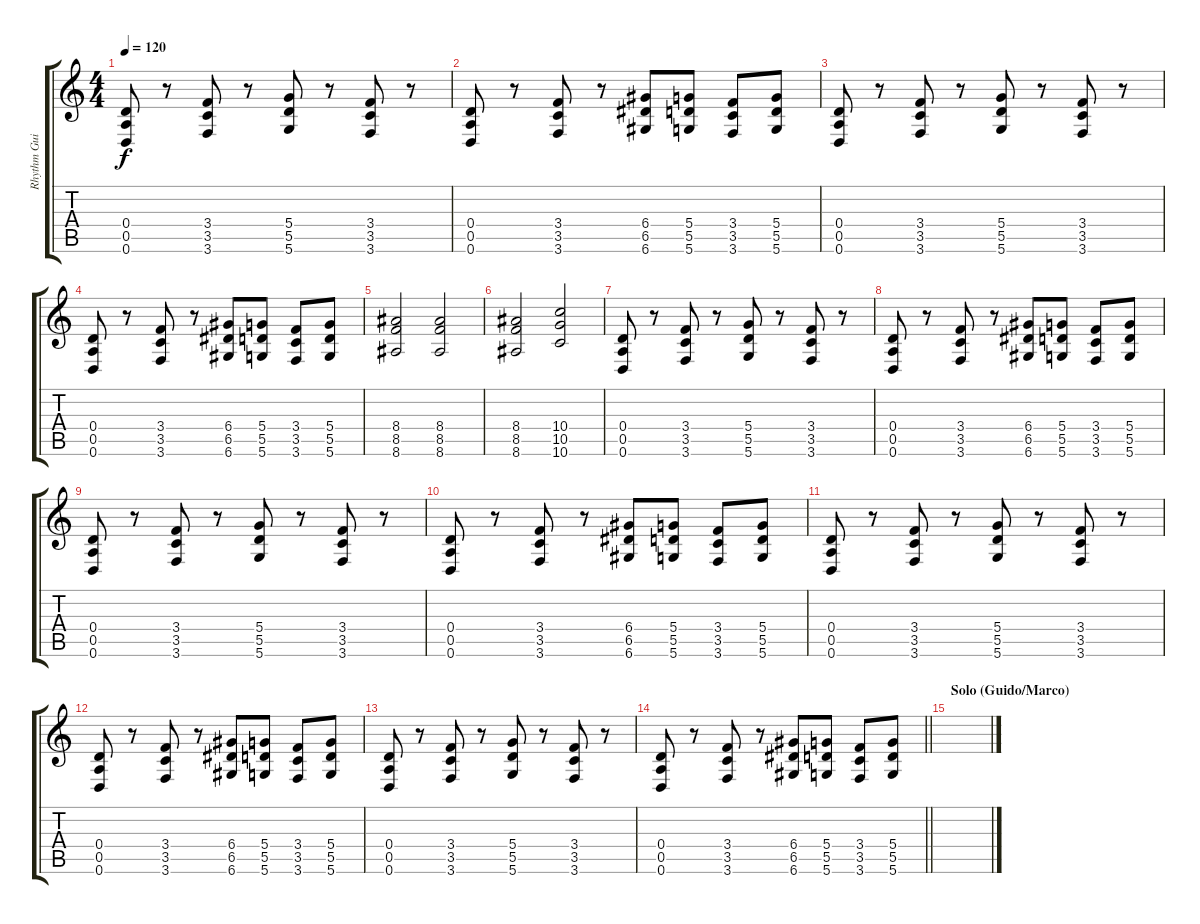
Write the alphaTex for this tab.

\track ("Rhythm Guitar" "Rhythm Gui") {instrument distortionguitar}
\staff {score tabs}
\tuning (E4 B3 G3 D3 A2 D2) {hide}
\ts (4 4)
\tempo 120
\clef g2
\ks c
(0.4 0.5 0.6).8{dy f} r.8 (3.4 3.5 3.6).8 r.8 (5.4 5.5 5.6).8 r.8 (3.4 3.5 3.6).8 r.8 |
(0.4 0.5 0.6).8 r.8 (3.4 3.5 3.6).8 r.8 (6.4 6.5 6.6).8 (5.4 5.5 5.6).8 (3.4 3.5 3.6).8 (5.4 5.5 5.6).8 |
(0.4 0.5 0.6).8 r.8 (3.4 3.5 3.6).8 r.8 (5.4 5.5 5.6).8 r.8 (3.4 3.5 3.6).8 r.8 |
(0.4 0.5 0.6).8 r.8 (3.4 3.5 3.6).8 r.8 (6.4 6.5 6.6).8 (5.4 5.5 5.6).8 (3.4 3.5 3.6).8 (5.4 5.5 5.6).8 |
(8.4 8.5 8.6).2 (8.4 8.5 8.6).2 |
(8.4 8.5 8.6).2 (10.4 10.5 10.6).2 |
(0.4 0.5 0.6).8 r.8 (3.4 3.5 3.6).8 r.8 (5.4 5.5 5.6).8 r.8 (3.4 3.5 3.6).8 r.8 |
(0.4 0.5 0.6).8 r.8 (3.4 3.5 3.6).8 r.8 (6.4 6.5 6.6).8 (5.4 5.5 5.6).8 (3.4 3.5 3.6).8 (5.4 5.5 5.6).8 |
(0.4 0.5 0.6).8 r.8 (3.4 3.5 3.6).8 r.8 (5.4 5.5 5.6).8 r.8 (3.4 3.5 3.6).8 r.8 |
(0.4 0.5 0.6).8 r.8 (3.4 3.5 3.6).8 r.8 (6.4 6.5 6.6).8 (5.4 5.5 5.6).8 (3.4 3.5 3.6).8 (5.4 5.5 5.6).8 |
(0.4 0.5 0.6).8 r.8 (3.4 3.5 3.6).8 r.8 (5.4 5.5 5.6).8 r.8 (3.4 3.5 3.6).8 r.8 |
(0.4 0.5 0.6).8 r.8 (3.4 3.5 3.6).8 r.8 (6.4 6.5 6.6).8 (5.4 5.5 5.6).8 (3.4 3.5 3.6).8 (5.4 5.5 5.6).8 |
(0.4 0.5 0.6).8 r.8 (3.4 3.5 3.6).8 r.8 (5.4 5.5 5.6).8 r.8 (3.4 3.5 3.6).8 r.8 |
\barLineRight lightlight
(0.4 0.5 0.6).8 r.8 (3.4 3.5 3.6).8 r.8 (6.4 6.5 6.6).8 (5.4 5.5 5.6).8 (3.4 3.5 3.6).8 (5.4 5.5 5.6).8 |
\section ("" "Solo (Guido/Marco)")
